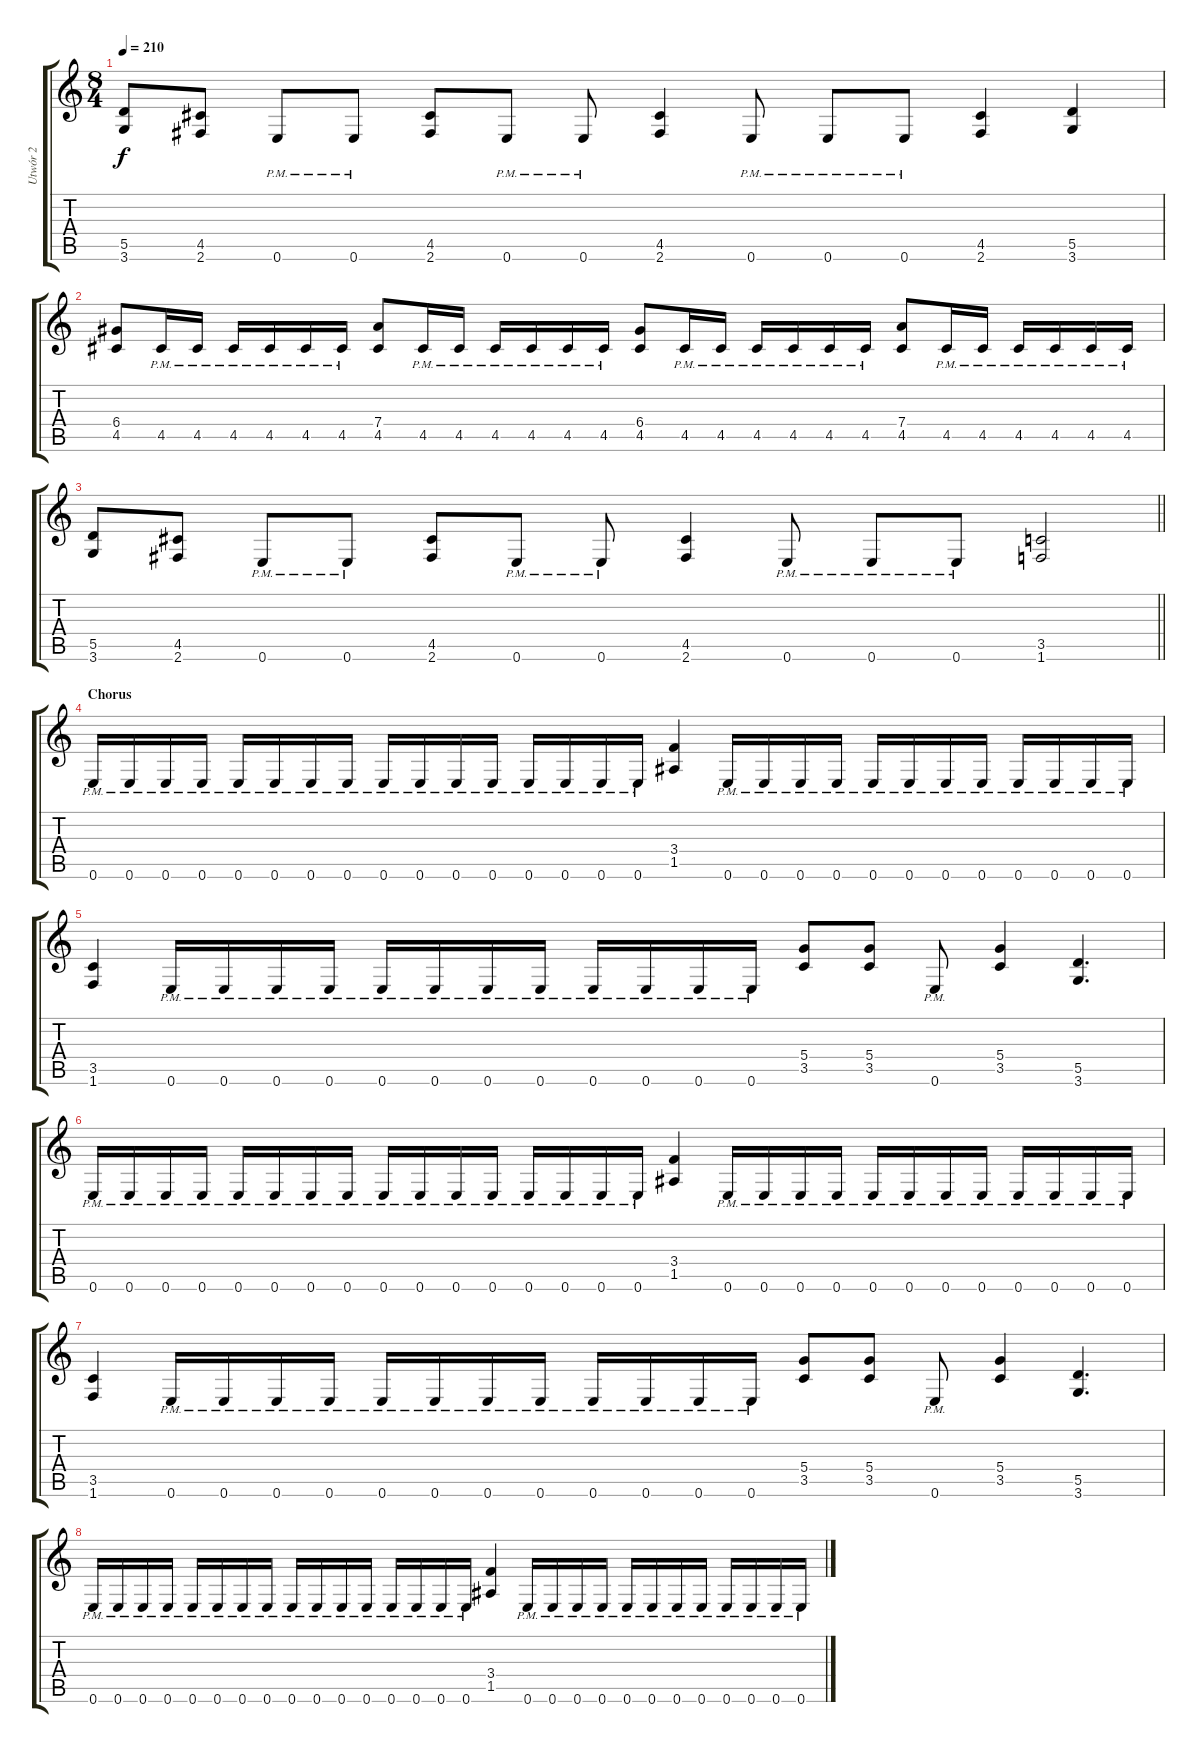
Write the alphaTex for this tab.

\track ("Utwór 2" "Utwór 2") {instrument distortionguitar}
\staff {score tabs}
\tuning (E4 B3 G3 D3 A2 E2) {hide}
\ts (8 4)
\tempo 210
\clef g2
\ks c
(5.5 3.6).8{dy f} (4.5 2.6).8 0.6{pm}.8 0.6{pm}.8 (4.5 2.6).8 0.6{pm}.8 0.6{pm}.8 (4.5 2.6).4 0.6{pm}.8 0.6{pm}.8 0.6{pm}.8 (4.5 2.6).4 (5.5 3.6).4 |
(6.4 4.5).8 4.5{pm}.16 4.5{pm}.16 4.5{pm}.16 4.5{pm}.16 4.5{pm}.16 4.5{pm}.16 (7.4 4.5).8 4.5{pm}.16 4.5{pm}.16 4.5{pm}.16 4.5{pm}.16 4.5{pm}.16 4.5{pm}.16 (6.4 4.5).8 4.5{pm}.16 4.5{pm}.16 4.5{pm}.16 4.5{pm}.16 4.5{pm}.16 4.5{pm}.16 (7.4 4.5).8 4.5{pm}.16 4.5{pm}.16 4.5{pm}.16 4.5{pm}.16 4.5{pm}.16 4.5{pm}.16 |
\barLineRight lightlight
(5.5 3.6).8 (4.5 2.6).8 0.6{pm}.8 0.6{pm}.8 (4.5 2.6).8 0.6{pm}.8 0.6{pm}.8 (4.5 2.6).4 0.6{pm}.8 0.6{pm}.8 0.6{pm}.8 (3.5 1.6).2 |
\section ("" "Chorus")
0.6{pm}.16 0.6{pm}.16 0.6{pm}.16 0.6{pm}.16 0.6{pm}.16 0.6{pm}.16 0.6{pm}.16 0.6{pm}.16 0.6{pm}.16 0.6{pm}.16 0.6{pm}.16 0.6{pm}.16 0.6{pm}.16 0.6{pm}.16 0.6{pm}.16 0.6{pm}.16 (3.4 1.5).4 0.6{pm}.16 0.6{pm}.16 0.6{pm}.16 0.6{pm}.16 0.6{pm}.16 0.6{pm}.16 0.6{pm}.16 0.6{pm}.16 0.6{pm}.16 0.6{pm}.16 0.6{pm}.16 0.6{pm}.16 |
(3.5 1.6).4 0.6{pm}.16 0.6{pm}.16 0.6{pm}.16 0.6{pm}.16 0.6{pm}.16 0.6{pm}.16 0.6{pm}.16 0.6{pm}.16 0.6{pm}.16 0.6{pm}.16 0.6{pm}.16 0.6{pm}.16 (5.4 3.5).8 (5.4 3.5).8 0.6{pm}.8 (5.4 3.5).4 (5.5 3.6).4{d} |
0.6{pm}.16 0.6{pm}.16 0.6{pm}.16 0.6{pm}.16 0.6{pm}.16 0.6{pm}.16 0.6{pm}.16 0.6{pm}.16 0.6{pm}.16 0.6{pm}.16 0.6{pm}.16 0.6{pm}.16 0.6{pm}.16 0.6{pm}.16 0.6{pm}.16 0.6{pm}.16 (3.4 1.5).4 0.6{pm}.16 0.6{pm}.16 0.6{pm}.16 0.6{pm}.16 0.6{pm}.16 0.6{pm}.16 0.6{pm}.16 0.6{pm}.16 0.6{pm}.16 0.6{pm}.16 0.6{pm}.16 0.6{pm}.16 |
(3.5 1.6).4 0.6{pm}.16 0.6{pm}.16 0.6{pm}.16 0.6{pm}.16 0.6{pm}.16 0.6{pm}.16 0.6{pm}.16 0.6{pm}.16 0.6{pm}.16 0.6{pm}.16 0.6{pm}.16 0.6{pm}.16 (5.4 3.5).8 (5.4 3.5).8 0.6{pm}.8 (5.4 3.5).4 (5.5 3.6).4{d} |
0.6{pm}.16 0.6{pm}.16 0.6{pm}.16 0.6{pm}.16 0.6{pm}.16 0.6{pm}.16 0.6{pm}.16 0.6{pm}.16 0.6{pm}.16 0.6{pm}.16 0.6{pm}.16 0.6{pm}.16 0.6{pm}.16 0.6{pm}.16 0.6{pm}.16 0.6{pm}.16 (3.4 1.5).4 0.6{pm}.16 0.6{pm}.16 0.6{pm}.16 0.6{pm}.16 0.6{pm}.16 0.6{pm}.16 0.6{pm}.16 0.6{pm}.16 0.6{pm}.16 0.6{pm}.16 0.6{pm}.16 0.6{pm}.16
